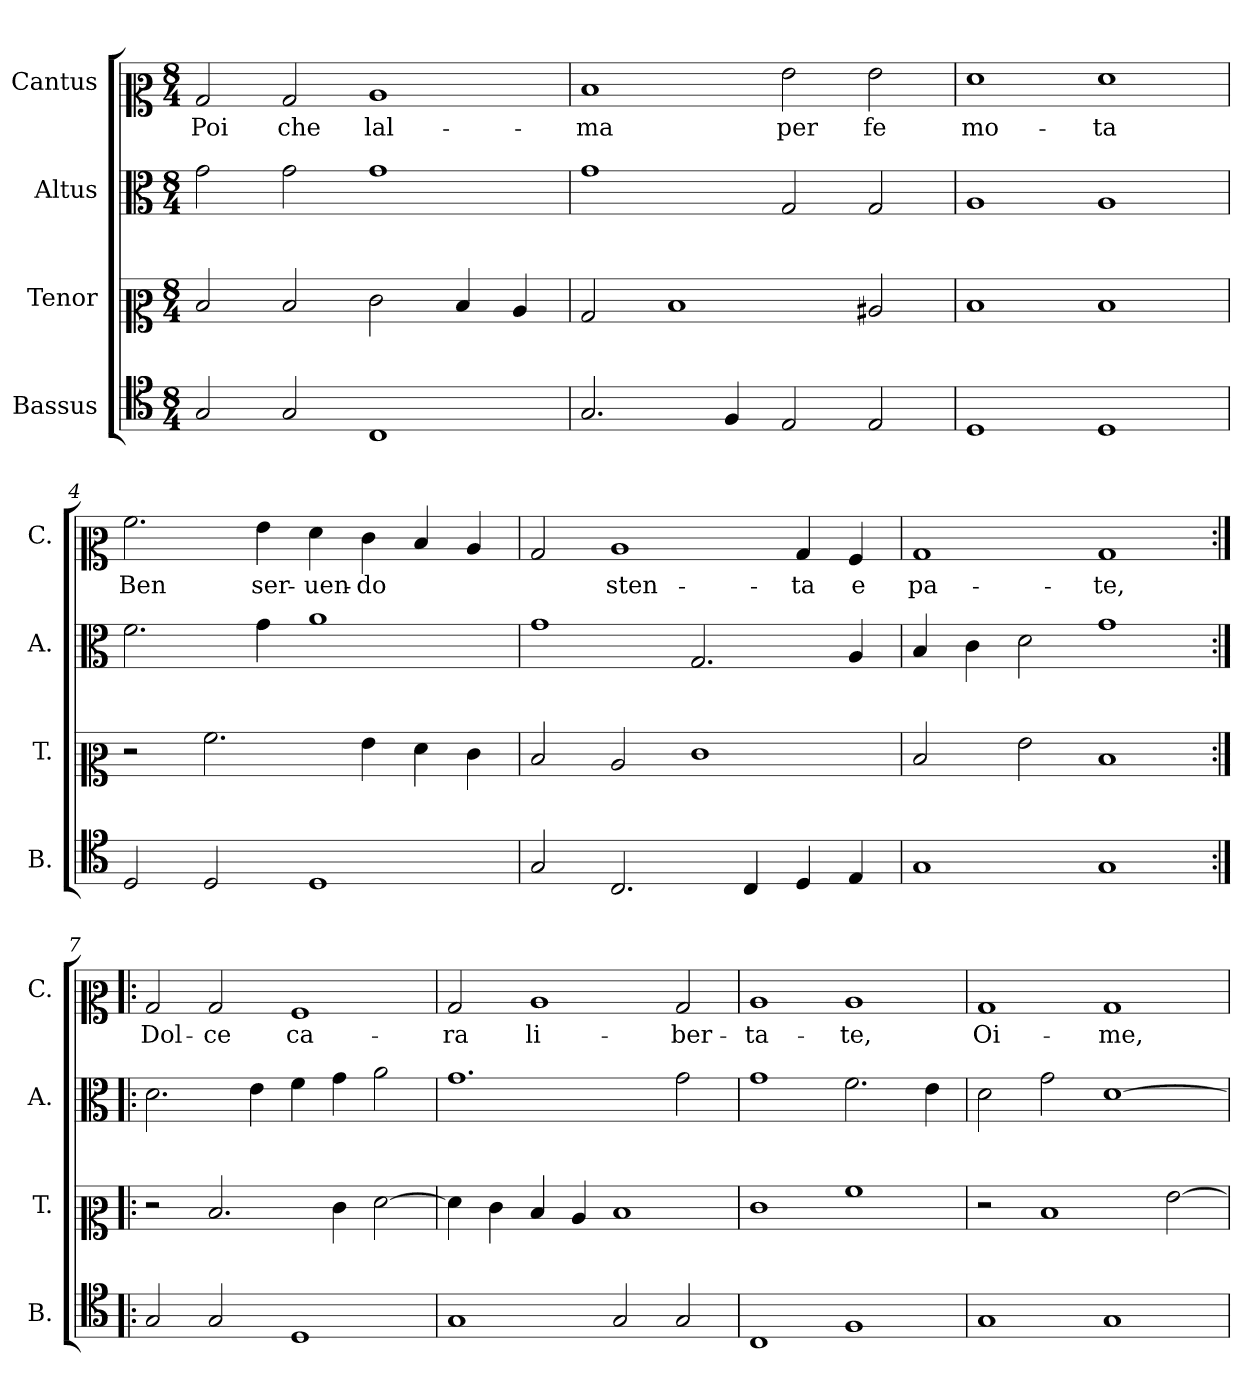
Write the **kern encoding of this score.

**kern	**kern	**kern	**kern	**text
*part4	*part3	*part2	*part1	*part1
*staff4	*staff3	*staff2	*staff1	*staff1
*I"Bassus	*I"Tenor	*I"Altus	*I"Cantus	*
*I'B.	*I'T.	*I'A.	*I'C.	*
*clefC4	*clefC2	*clefC3	*clefC2	*
*k[]	*k[]	*k[]	*k[]	*
*M8/4	*M8/4	*M8/4	*M8/4	*
=1	=1	=1	=1	=1
!	!	!	!	!LO:LY:b
2G/	2d/	2g\	2B/	Poi
!	!	!	!	!LO:LY:b
2G/	2d/	2g\	2B/	che
!	!	!	!	!LO:LY:b
1C	2e\	1g	1c	lal-
.	4d/	.	.	.
.	4c/	.	.	.
=2	=2	=2	=2	=2
!	!	!	!	!LO:LY:b
2.G/	2B/	1g	1d	-ma
.	1d	.	.	.
4F/	.	.	.	.
!	!	!	!	!LO:LY:b
2E/	.	2G/	2g\	per
!	!	!	!	!LO:LY:b
2E/	2c#X/	2G/	2g\	fe
=3	=3	=3	=3	=3
!	!	!	!	!LO:LY:b
1D	1d	1A	1f	mo-
!	!	!	!	!LO:LY:b
1D	1d	1A	1f	-ta
=4	=4	=4	=4	=4
!	!	!	!	!LO:LY:b
2D/	2r	2.f\	2.a\	Ben
2D/	2.a\	.	.	.
!	!	!	!	!LO:LY:b
.	.	4g\	4g\	ser-
!	!	!	!	!LO:LY:b
1D	.	1a	4f\	-uen-
!	!	!	!	!LO:LY:b
.	4g\	.	4e\	-do
.	4f\	.	4d/	.
.	4e\	.	4c/	.
=5	=5	=5	=5	=5
2G/	2d/	1g	2B/	.
!	!	!	!	!LO:LY:b
2.C/	2c/	.	1c	sten-
.	1e	2.G/	.	.
4C/	.	.	.	.
!	!	!	!	!LO:LY:b
4D/	.	.	4B/	-ta
!	!	!	!	!LO:LY:b
4E/	.	4A/	4A/	e
!!LO:LB:g=z
=6	=6	=6	=6	=6
!	!	!	!	!LO:LY:b
1G	2d/	4B/	1B	pa-
.	.	4c\	.	.
.	2g\	2d\	.	.
!	!	!	!	!LO:LY:b
1G	1d	1g	1B	-te,
=7:|!|:	=7:|!|:	=7:|!|:	=7:|!|:	=7:|!|:
!	!	!	!	!LO:LY:b
2G/	2r	2.d\	2B/	Dol-
!	!	!	!	!LO:LY:b
2G/	2.d/	.	2B/	-ce
.	.	4e\	.	.
!	!	!	!	!LO:LY:b
1D	.	4f\	1A	ca-
.	4e\	4g\	.	.
.	[2f\	2a\	.	.
=8	=8	=8	=8	=8
!	!	!	!	!LO:LY:b
1G	4f\]	1.g	2B/	-ra
.	4e\	.	.	.
!	!	!	!	!LO:LY:b
.	4d/	.	1c	li-
.	4c/	.	.	.
2G/	1d	.	.	.
!	!	!	!	!LO:LY:b
2G/	.	2g\	2B/	-ber-
=9	=9	=9	=9	=9
!	!	!	!	!LO:LY:b
1C	1e	1g	1c	-ta-
!	!	!	!	!LO:LY:b
1F	1a	2.f\	1c	-te,
.	.	4e\	.	.
=10	=10	=10	=10	=10
!	!	!	!	!LO:LY:b
1G	2r	2d\	1B	Oi-
.	1d	2g\	.	.
!	!	!	!	!LO:LY:b
1G	.	[1d	1B	-me,
.	[2g\	.	.	.
=	=	=	=	=
*-	*-	*-	*-	*-
